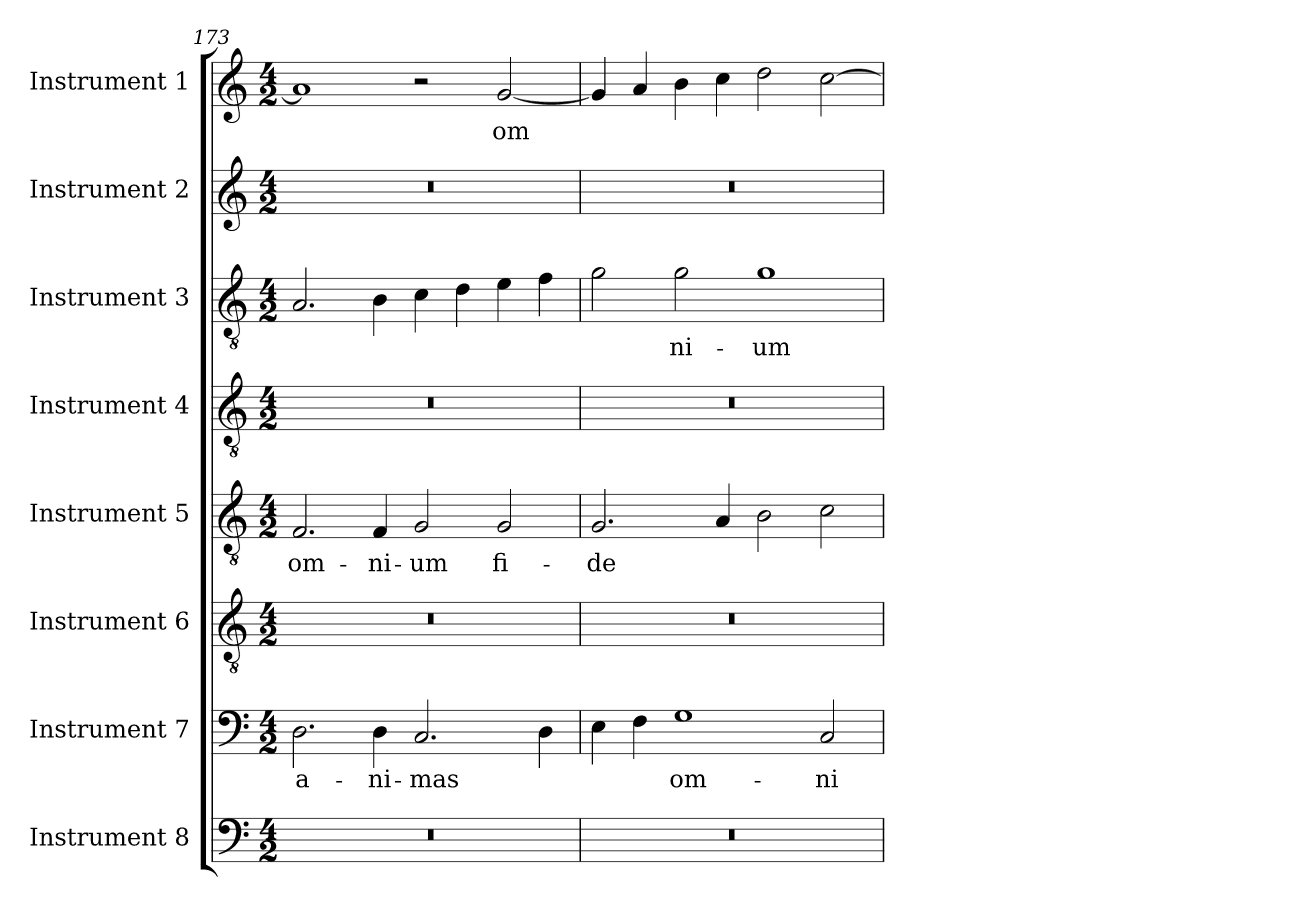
**kern	**kern	**text	**kern	**kern	**text	**kern	**kern	**text	**kern	**kern	**text
*part8	*part7	*part7	*part6	*part5	*part5	*part4	*part3	*part3	*part2	*part1	*part1
*staff8	*staff7	*staff7	*staff6	*staff5	*staff5	*staff4	*staff3	*staff3	*staff2	*staff1	*staff1
*I"Instrument 8	*I"Instrument 7	*	*I"Instrument 6	*I"Instrument 5	*	*I"Instrument 4	*I"Instrument 3	*	*I"Instrument 2	*I"Instrument 1	*
*clefF4	*clefF4	*	*clefGv2	*clefGv2	*	*clefGv2	*clefGv2	*	*clefG2	*clefG2	*
*k[]	*k[]	*	*k[]	*k[]	*	*k[]	*k[]	*	*k[]	*k[]	*
*C:	*C:	*	*C:	*C:	*	*C:	*C:	*	*C:	*C:	*
*M4/2	*M4/2	*	*M4/2	*M4/2	*	*M4/2	*M4/2	*	*M4/2	*M4/2	*
=173	=173	=173	=173	=173	=173	=173	=173	=173	=173	=173	=173
!	!	!LO:LY:b:cj	!	!	!LO:LY:b:cj	!	!	!LO:LY:b:cj	!	!	!LO:LY:b:cj
0r	2.D\	a-	0r	2.F/	om-	0r	2.A/	--	0r	1a]	--
!	!	!LO:LY:b:cj	!	!	!LO:LY:b:cj	!	!	!LO:LY:b:cj	!	!	!
.	4D\	-ni-	.	4F/	-ni-	.	4B\	--	.	.	.
!	!	!LO:LY:b:cj	!	!	!LO:LY:b:cj	!	!	!LO:LY:b:cj	!	!	!
.	2.C/	-mas	.	2G/	-um	.	4c\	--	.	2r	.
!	!	!	!	!	!	!	!	!LO:LY:b:cj	!	!	!
.	.	.	.	.	.	.	4d\	--	.	.	.
!	!	!	!	!	!LO:LY:b:cj	!	!	!LO:LY:b:cj	!	!	!LO:LY:b:cj
.	.	.	.	2G/	fi-	.	4e\	--	.	[<2g/	-om-
!	!	!LO:LY:b:cj	!	!	!	!	!	!LO:LY:b:cj	!	!	!
.	4D\	.	.	.	.	.	4f\	--	.	.	.
=174	=174	=174	=174	=174	=174	=174	=174	=174	=174	=174	=174
!	!	!LO:LY:b:cj	!	!	!LO:LY:b:cj	!	!	!LO:LY:b:cj	!	!	!LO:LY:b:cj
0r	4E\	.	0r	2.G/	-de-	0r	2g\	--	0r	4g/]	--
!	!	!LO:LY:b:cj	!	!	!	!	!	!	!	!	!LO:LY:b:cj
.	4F\	.	.	.	.	.	.	.	.	4a/	--
!	!	!LO:LY:b:cj	!	!	!	!	!	!LO:LY:b:cj	!	!	!LO:LY:b:cj
.	1G	om-	.	.	.	.	2g\	-ni-	.	4b\	--
!	!	!	!	!	!LO:LY:b:cj	!	!	!	!	!	!LO:LY:b:cj
.	.	.	.	4A/	--	.	.	.	.	4cc\	--
!	!	!	!	!	!LO:LY:b:cj	!	!	!LO:LY:b:cj	!	!	!LO:LY:b:cj
.	.	.	.	2B\	--	.	1g	-um	.	2dd\	--
!	!	!LO:LY:b:cj	!	!	!LO:LY:b:cj	!	!	!	!	!	!LO:LY:b:cj
.	2C/	-ni-	.	2c\	--	.	.	.	.	[>2cc\	--
=	=	=	=	=	=	=	=	=	=	=	=
*-	*-	*-	*-	*-	*-	*-	*-	*-	*-	*-	*-
